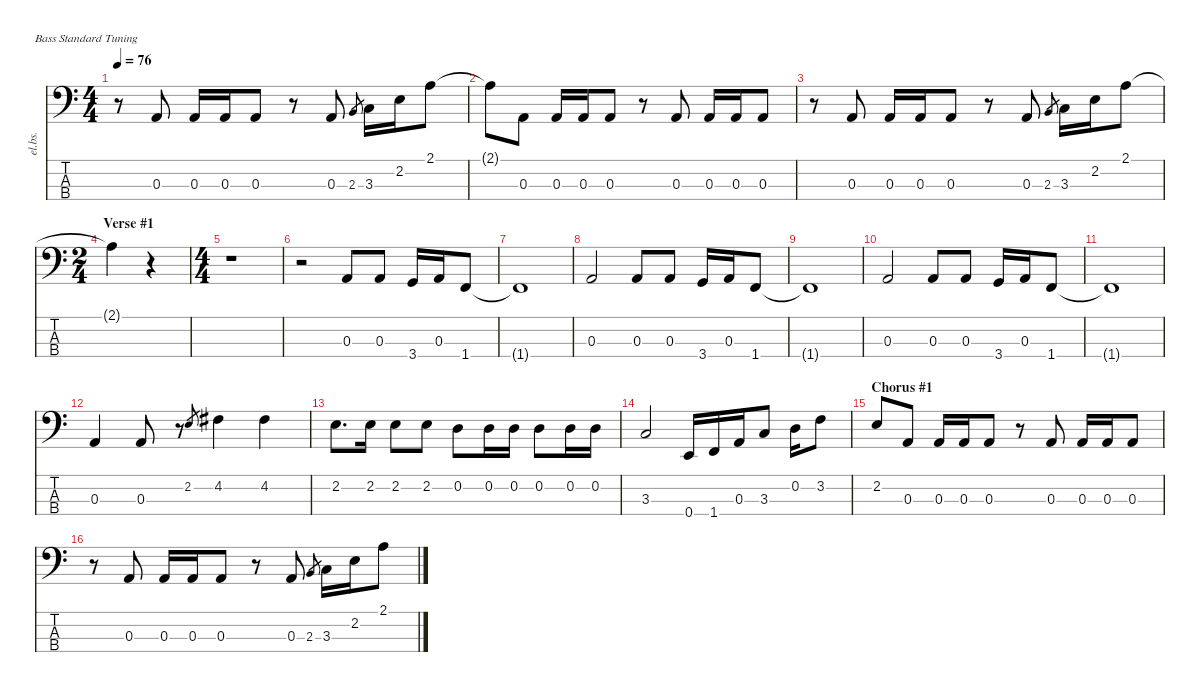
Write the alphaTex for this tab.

\defaultSystemsLayout 4
\hideDynamics
\bracketExtendMode nobrackets
\track ("Bass" "el.bs.") {instrument electricbasspick}
\staff {score tabs}
\tuning (G2 D2 A1 E1)
\ts (4 4)
\tempo 76
\clef f4
\ks c
r.8{dy ff} 0.3.8 0.3.16 0.3.16 0.3.8 r.8 0.3.8 2.3.8{gr dy f} 3.3.16{dy ff} 2.2.16 2.1.8 |
2.1{t}.8 0.3.8 0.3.16 0.3.16 0.3.8 r.8 0.3.8 0.3.16 0.3.16 0.3.8 |
r.8 0.3.8 0.3.16 0.3.16 0.3.8 r.8 0.3.8 2.3.8{gr dy f} 3.3.16{dy ff} 2.2.16 2.1.8 |
\ts (2 4)
\section ("" "Verse #1")
2.1{t}.4 r.4 |
\ts (4 4)
r.1 |
r.2 0.3.8 0.3.8 3.4.16 0.3.16 1.4.8 |
1.4{t}.1 |
0.3.2 0.3.8 0.3.8 3.4.16 0.3.16 1.4.8 |
1.4{t}.1 |
0.3.2 0.3.8 0.3.8 3.4.16 0.3.16 1.4.8 |
1.4{t}.1 |
0.3.4 0.3.8 r.8 2.2.8{gr dy mf} 4.2{acc #}.4{dy ff} 4.2{acc #}.4 |
2.2.8{d} 2.2.16 2.2.8 2.2.8 0.2.8 0.2.16 0.2.16 0.2.8 0.2.16 0.2.16 |
3.3.2 0.4.16 1.4.16 0.3.16 3.3.8 0.2.16 3.2.8 |
\section ("" "Chorus #1")
2.2.8 0.3.8 0.3.16 0.3.16 0.3.8 r.8 0.3.8 0.3.16 0.3.16 0.3.8 |
r.8 0.3.8 0.3.16 0.3.16 0.3.8 r.8 0.3.8 2.3.8{gr dy f} 3.3.16{dy ff} 2.2.16 2.1.8
